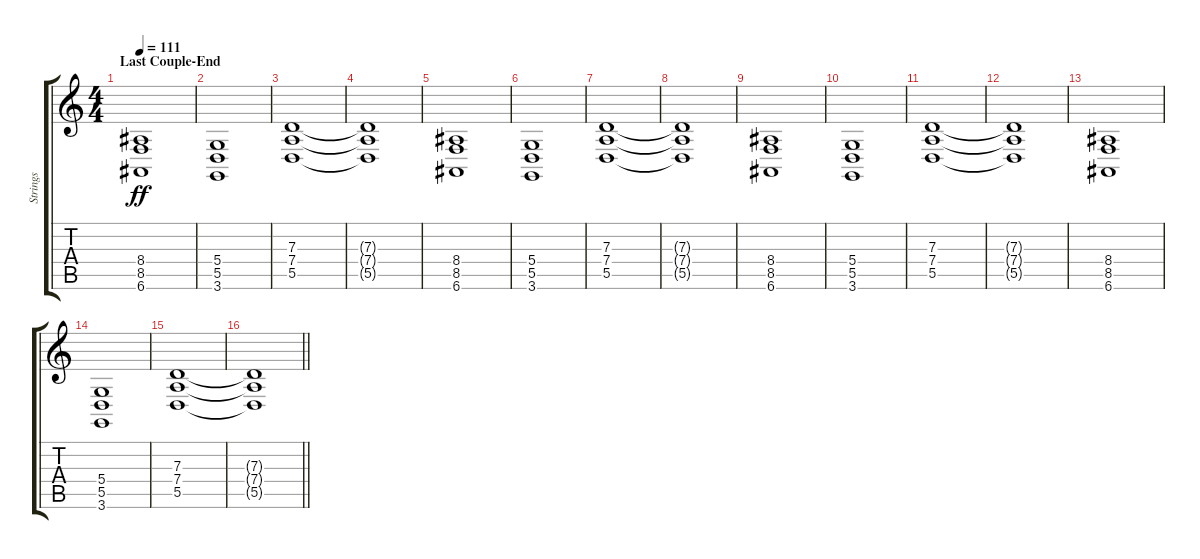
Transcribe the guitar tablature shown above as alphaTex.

\track ("Strings" "Strings") {instrument tremolostrings}
\staff {score tabs}
\tuning (E4 B3 G3 D3 A2 E2) {hide}
\ts (4 4)
\section ("" "Last Couple-End")
\tempo 111
\clef g2
\ks c
(8.4 8.5 6.6).1{dy ff} |
(5.4 5.5 3.6).1 |
(7.3 7.4 5.5).1 |
(7.3{t} 7.4{t} 5.5{t}).1 |
(8.4 8.5 6.6).1 |
(5.4 5.5 3.6).1 |
(7.3 7.4 5.5).1 |
(7.3{t} 7.4{t} 5.5{t}).1 |
(8.4 8.5 6.6).1 |
(5.4 5.5 3.6).1 |
(7.3 7.4 5.5).1 |
(7.3{t} 7.4{t} 5.5{t}).1 |
(8.4 8.5 6.6).1 |
(5.4 5.5 3.6).1 |
(7.3 7.4 5.5).1 |
\barLineRight lightlight
(7.3{t} 7.4{t} 5.5{t}).1
